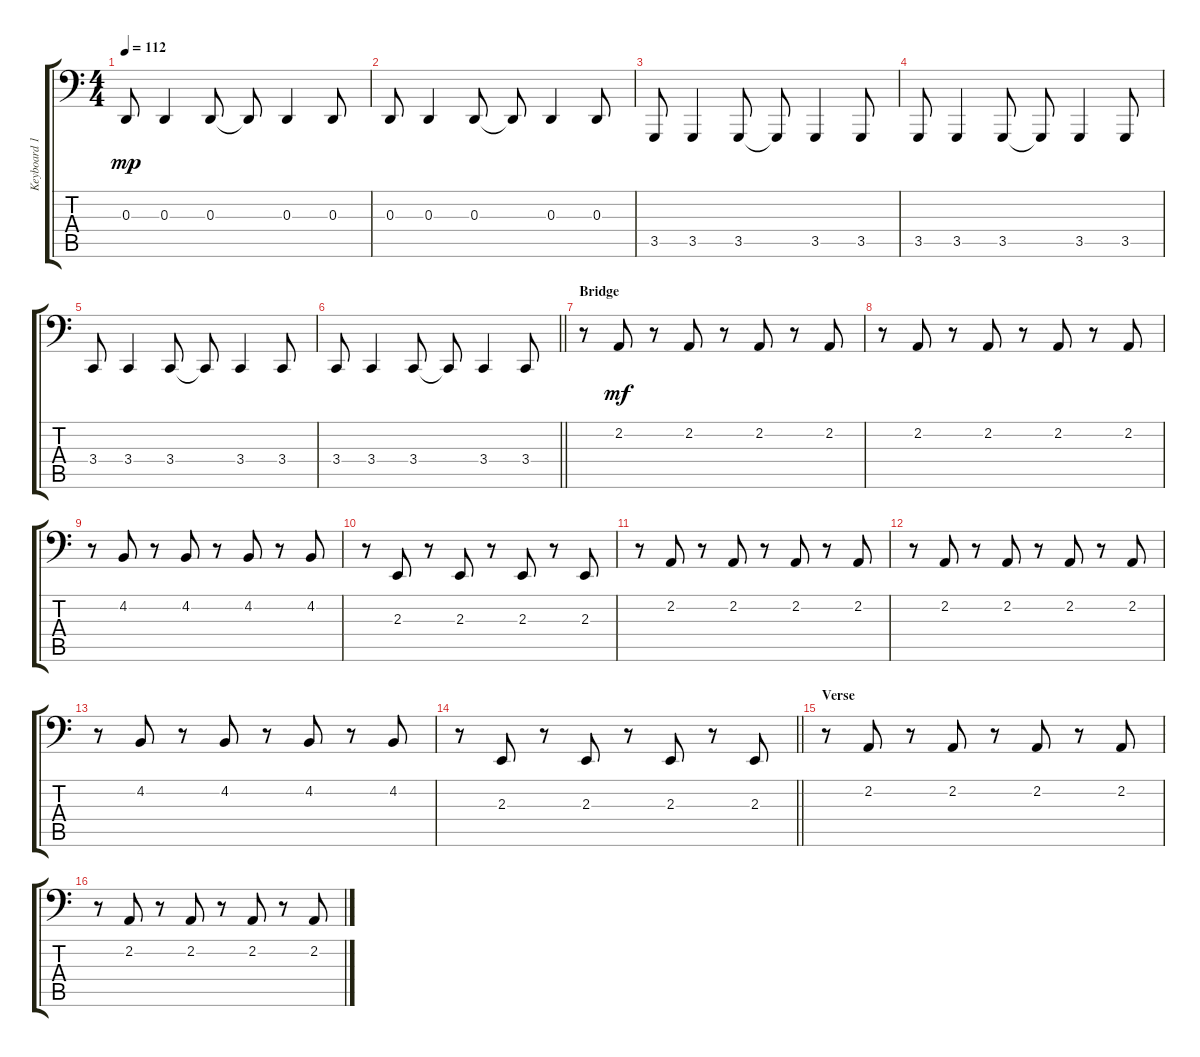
\track ("Keyboard 1 (elec.) (LH)" "Keyboard 1") {instrument electricpiano1}
\staff {score tabs}
\tuning (C3 G2 D2 A1 E1 B0) {hide}
\ts (4 4)
\tempo 112
\clef f4
\ks c
0.3.8{dy mp} 0.3.4 0.3.8 0.3{t}.8 0.3.4 0.3.8 |
0.3.8 0.3.4 0.3.8 0.3{t}.8 0.3.4 0.3.8 |
3.5.8 3.5.4 3.5.8 3.5{t}.8 3.5.4 3.5.8 |
3.5.8 3.5.4 3.5.8 3.5{t}.8 3.5.4 3.5.8 |
3.4.8 3.4.4 3.4.8 3.4{t}.8 3.4.4 3.4.8 |
\barLineRight lightlight
3.4.8 3.4.4 3.4.8 3.4{t}.8 3.4.4 3.4.8 |
\section ("" "Bridge")
r.8 2.2.8{dy mf} r.8 2.2.8 r.8 2.2.8 r.8 2.2.8 |
r.8 2.2.8 r.8 2.2.8 r.8 2.2.8 r.8 2.2.8 |
r.8 4.2.8 r.8 4.2.8 r.8 4.2.8 r.8 4.2.8 |
r.8 2.3.8 r.8 2.3.8 r.8 2.3.8 r.8 2.3.8 |
r.8 2.2.8 r.8 2.2.8 r.8 2.2.8 r.8 2.2.8 |
r.8 2.2.8 r.8 2.2.8 r.8 2.2.8 r.8 2.2.8 |
r.8 4.2.8 r.8 4.2.8 r.8 4.2.8 r.8 4.2.8 |
\barLineRight lightlight
r.8 2.3.8 r.8 2.3.8 r.8 2.3.8 r.8 2.3.8 |
\section ("" "Verse")
r.8 2.2.8 r.8 2.2.8 r.8 2.2.8 r.8 2.2.8 |
r.8 2.2.8 r.8 2.2.8 r.8 2.2.8 r.8 2.2.8
